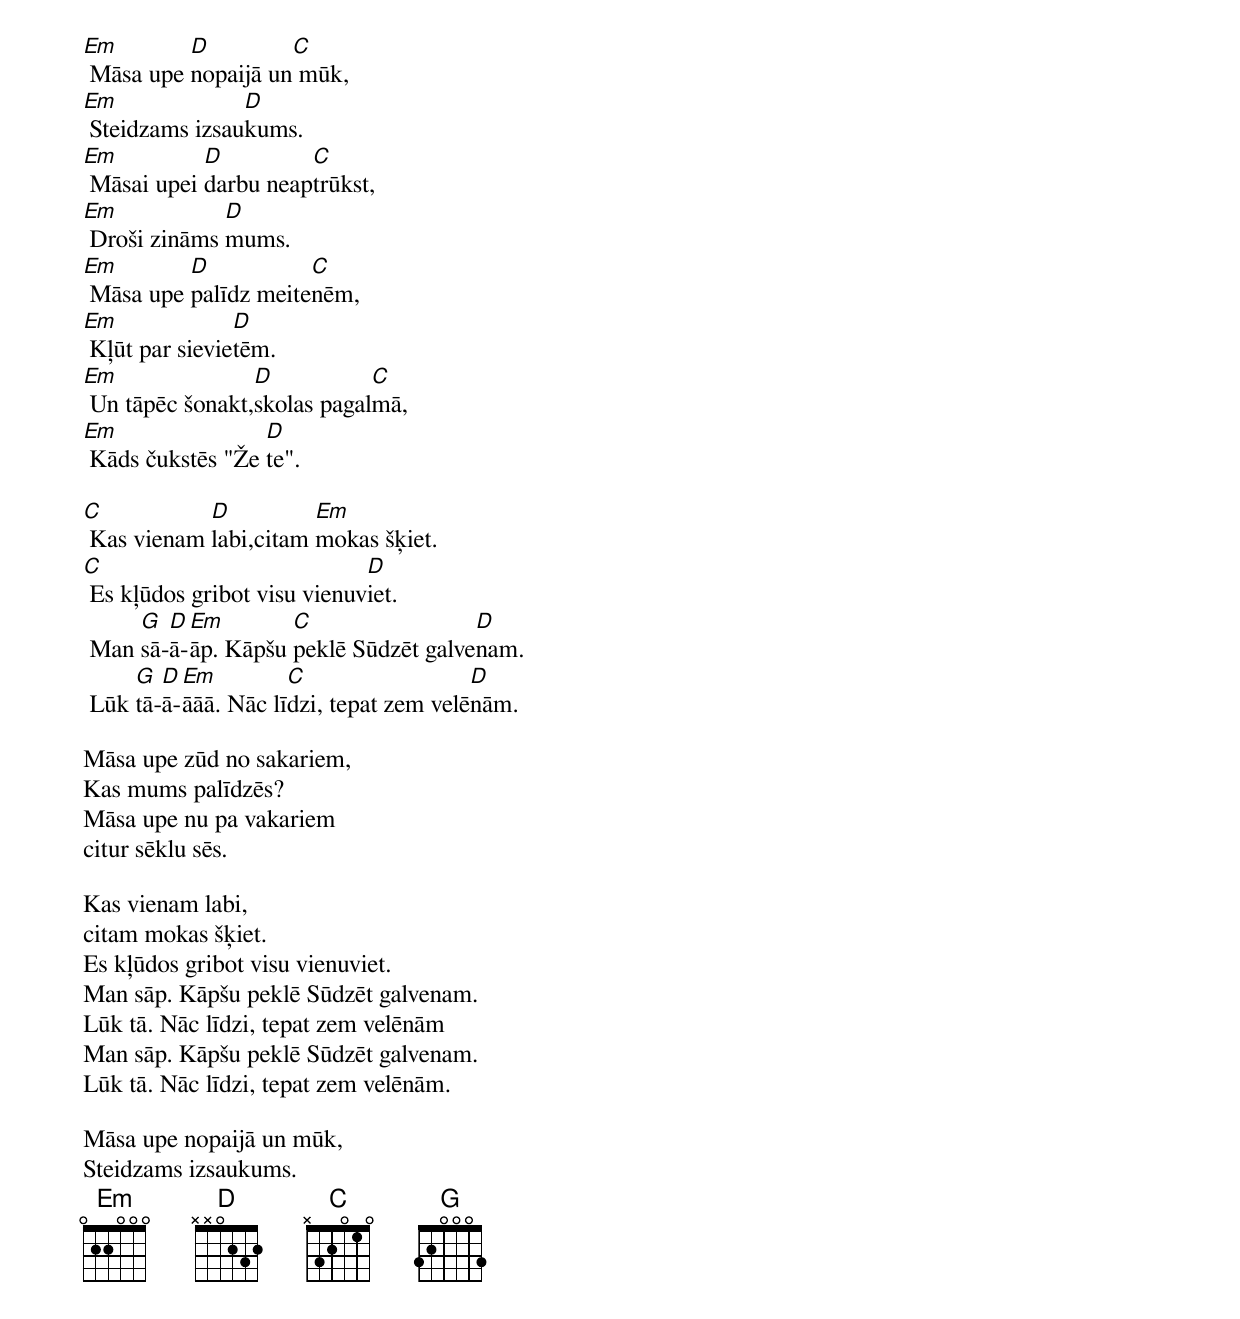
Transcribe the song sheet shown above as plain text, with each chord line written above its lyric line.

Em        D         C
 Māsa upe nopaijā un mūk,
Em              D
 Steidzams izsaukums.
Em          D         C
 Māsai upei darbu neaptrūkst,
Em            D
 Droši zināms mums.
Em        D           C
 Māsa upe palīdz meitenēm,
Em              D
 Kļūt par sievietēm.
Em               D           C
 Un tāpēc šonakt,skolas pagalmā,
Em                D
 Kāds čukstēs "Že te".

C           D          Em
 Kas vienam labi,citam mokas šķiet.
C                            D
 Es kļūdos gribot visu vienuviet.
     G  D Em        C                 D
 Man sā-ā-āp. Kāpšu peklē Sūdzēt galvenam.
     G  D Em         C                  D
 Lūk tā-ā-āāā. Nāc līdzi, tepat zem velēnām.

Māsa upe zūd no sakariem,
Kas mums palīdzēs?
Māsa upe nu pa vakariem
citur sēklu sēs.

Kas vienam labi,
citam mokas šķiet.
Es kļūdos gribot visu vienuviet.
Man sāp. Kāpšu peklē Sūdzēt galvenam.
Lūk tā. Nāc līdzi, tepat zem velēnām
Man sāp. Kāpšu peklē Sūdzēt galvenam.
Lūk tā. Nāc līdzi, tepat zem velēnām.

Māsa upe nopaijā un mūk,
Steidzams izsaukums.
